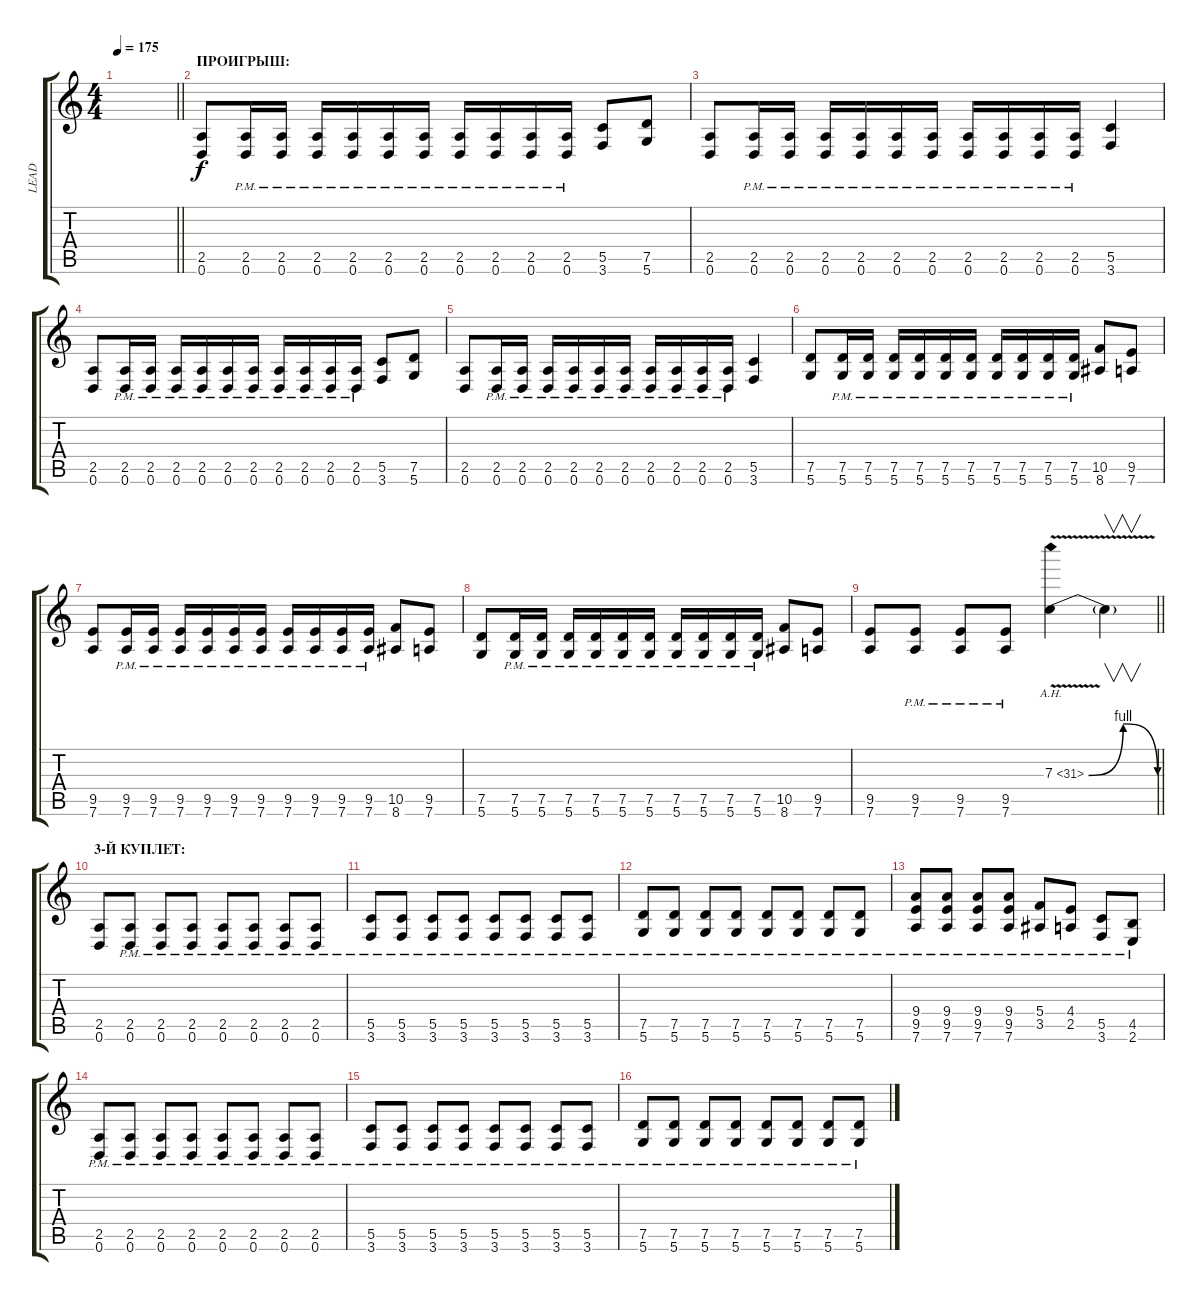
\track ("LEAD" "LEAD") {instrument distortionguitar}
\staff {score tabs}
\tuning (D4 A3 F3 C3 G2 D2) {hide}
\ts (4 4)
\tempo 175
\clef g2
\barLineRight lightlight
\ks c
|
\section ("" "ПРОИГРЫШ:")
(2.5 0.6).8 (2.5{pm} 0.6{pm}).16 (2.5{pm} 0.6{pm}).16 (2.5{pm} 0.6{pm}).16 (2.5{pm} 0.6{pm}).16 (2.5{pm} 0.6{pm}).16 (2.5{pm} 0.6{pm}).16 (2.5{pm} 0.6{pm}).16 (2.5{pm} 0.6{pm}).16 (2.5{pm} 0.6{pm}).16 (2.5{pm} 0.6{pm}).16 (5.5 3.6).8 (7.5 5.6).8 |
(2.5 0.6).8 (2.5{pm} 0.6{pm}).16 (2.5{pm} 0.6{pm}).16 (2.5{pm} 0.6{pm}).16 (2.5{pm} 0.6{pm}).16 (2.5{pm} 0.6{pm}).16 (2.5{pm} 0.6{pm}).16 (2.5{pm} 0.6{pm}).16 (2.5{pm} 0.6{pm}).16 (2.5{pm} 0.6{pm}).16 (2.5{pm} 0.6{pm}).16 (5.5 3.6).4 |
(2.5 0.6).8 (2.5{pm} 0.6{pm}).16 (2.5{pm} 0.6{pm}).16 (2.5{pm} 0.6{pm}).16 (2.5{pm} 0.6{pm}).16 (2.5{pm} 0.6{pm}).16 (2.5{pm} 0.6{pm}).16 (2.5{pm} 0.6{pm}).16 (2.5{pm} 0.6{pm}).16 (2.5{pm} 0.6{pm}).16 (2.5{pm} 0.6{pm}).16 (5.5 3.6).8 (7.5 5.6).8 |
(2.5 0.6).8 (2.5{pm} 0.6{pm}).16 (2.5{pm} 0.6{pm}).16 (2.5{pm} 0.6{pm}).16 (2.5{pm} 0.6{pm}).16 (2.5{pm} 0.6{pm}).16 (2.5{pm} 0.6{pm}).16 (2.5{pm} 0.6{pm}).16 (2.5{pm} 0.6{pm}).16 (2.5{pm} 0.6{pm}).16 (2.5{pm} 0.6{pm}).16 (5.5 3.6).4 |
(7.5 5.6).8 (7.5{pm} 5.6{pm}).16 (7.5{pm} 5.6{pm}).16 (7.5{pm} 5.6{pm}).16 (7.5{pm} 5.6{pm}).16 (7.5{pm} 5.6{pm}).16 (7.5{pm} 5.6{pm}).16 (7.5{pm} 5.6{pm}).16 (7.5{pm} 5.6{pm}).16 (7.5{pm} 5.6{pm}).16 (7.5{pm} 5.6{pm}).16 (10.5 8.6).8 (9.5 7.6).8 |
(9.5 7.6).8 (9.5{pm} 7.6{pm}).16 (9.5{pm} 7.6{pm}).16 (9.5{pm} 7.6{pm}).16 (9.5{pm} 7.6{pm}).16 (9.5{pm} 7.6{pm}).16 (9.5{pm} 7.6{pm}).16 (9.5{pm} 7.6{pm}).16 (9.5{pm} 7.6{pm}).16 (9.5{pm} 7.6{pm}).16 (9.5{pm} 7.6{pm}).16 (10.5 8.6).8 (9.5 7.6).8 |
(7.5 5.6).8 (7.5{pm} 5.6{pm}).16 (7.5{pm} 5.6{pm}).16 (7.5{pm} 5.6{pm}).16 (7.5{pm} 5.6{pm}).16 (7.5{pm} 5.6{pm}).16 (7.5{pm} 5.6{pm}).16 (7.5{pm} 5.6{pm}).16 (7.5{pm} 5.6{pm}).16 (7.5{pm} 5.6{pm}).16 (7.5{pm} 5.6{pm}).16 (10.5 8.6).8 (9.5 7.6).8 |
\barLineRight lightlight
(9.5 7.6).8 (9.5{pm} 7.6{pm}).8 (9.5{pm} 7.6{pm}).8 (9.5{pm} 7.6{pm}).8 7.3{be (bendrelease 0 0 35 4 35 4 60 0) ah 24 v}.4 7.3{t}.4{v} |
\section ("" "3-Й КУПЛЕТ:")
(2.5 0.6).8 (2.5{pm} 0.6{pm}).8 (2.5{pm} 0.6{pm}).8 (2.5{pm} 0.6{pm}).8 (2.5{pm} 0.6{pm}).8 (2.5{pm} 0.6{pm}).8 (2.5{pm} 0.6{pm}).8 (2.5{pm} 0.6{pm}).8 |
(5.5{pm} 3.6{pm}).8 (5.5{pm} 3.6{pm}).8 (5.5{pm} 3.6{pm}).8 (5.5{pm} 3.6{pm}).8 (5.5{pm} 3.6{pm}).8 (5.5{pm} 3.6{pm}).8 (5.5{pm} 3.6{pm}).8 (5.5{pm} 3.6{pm}).8 |
(7.5{pm} 5.6{pm}).8 (7.5{pm} 5.6{pm}).8 (7.5{pm} 5.6{pm}).8 (7.5{pm} 5.6{pm}).8 (7.5{pm} 5.6{pm}).8 (7.5{pm} 5.6{pm}).8 (7.5{pm} 5.6{pm}).8 (7.5{pm} 5.6{pm}).8 |
(9.4{pm} 9.5{pm} 7.6{pm}).8 (9.4{pm} 9.5{pm} 7.6{pm}).8 (9.4{pm} 9.5{pm} 7.6{pm}).8 (9.4{pm} 9.5{pm} 7.6{pm}).8 (5.4{pm} 3.5{pm}).8 (4.4{pm} 2.5{pm}).8 (5.5{pm} 3.6{pm}).8 (4.5{pm} 2.6{pm}).8 |
(2.5{pm} 0.6{pm}).8 (2.5{pm} 0.6{pm}).8 (2.5{pm} 0.6{pm}).8 (2.5{pm} 0.6{pm}).8 (2.5{pm} 0.6{pm}).8 (2.5{pm} 0.6{pm}).8 (2.5{pm} 0.6{pm}).8 (2.5{pm} 0.6{pm}).8 |
(5.5{pm} 3.6{pm}).8 (5.5{pm} 3.6{pm}).8 (5.5{pm} 3.6{pm}).8 (5.5{pm} 3.6{pm}).8 (5.5{pm} 3.6{pm}).8 (5.5{pm} 3.6{pm}).8 (5.5{pm} 3.6{pm}).8 (5.5{pm} 3.6{pm}).8 |
(7.5{pm} 5.6{pm}).8 (7.5{pm} 5.6{pm}).8 (7.5{pm} 5.6{pm}).8 (7.5{pm} 5.6{pm}).8 (7.5{pm} 5.6{pm}).8 (7.5{pm} 5.6{pm}).8 (7.5{pm} 5.6{pm}).8 (7.5{pm} 5.6{pm}).8
